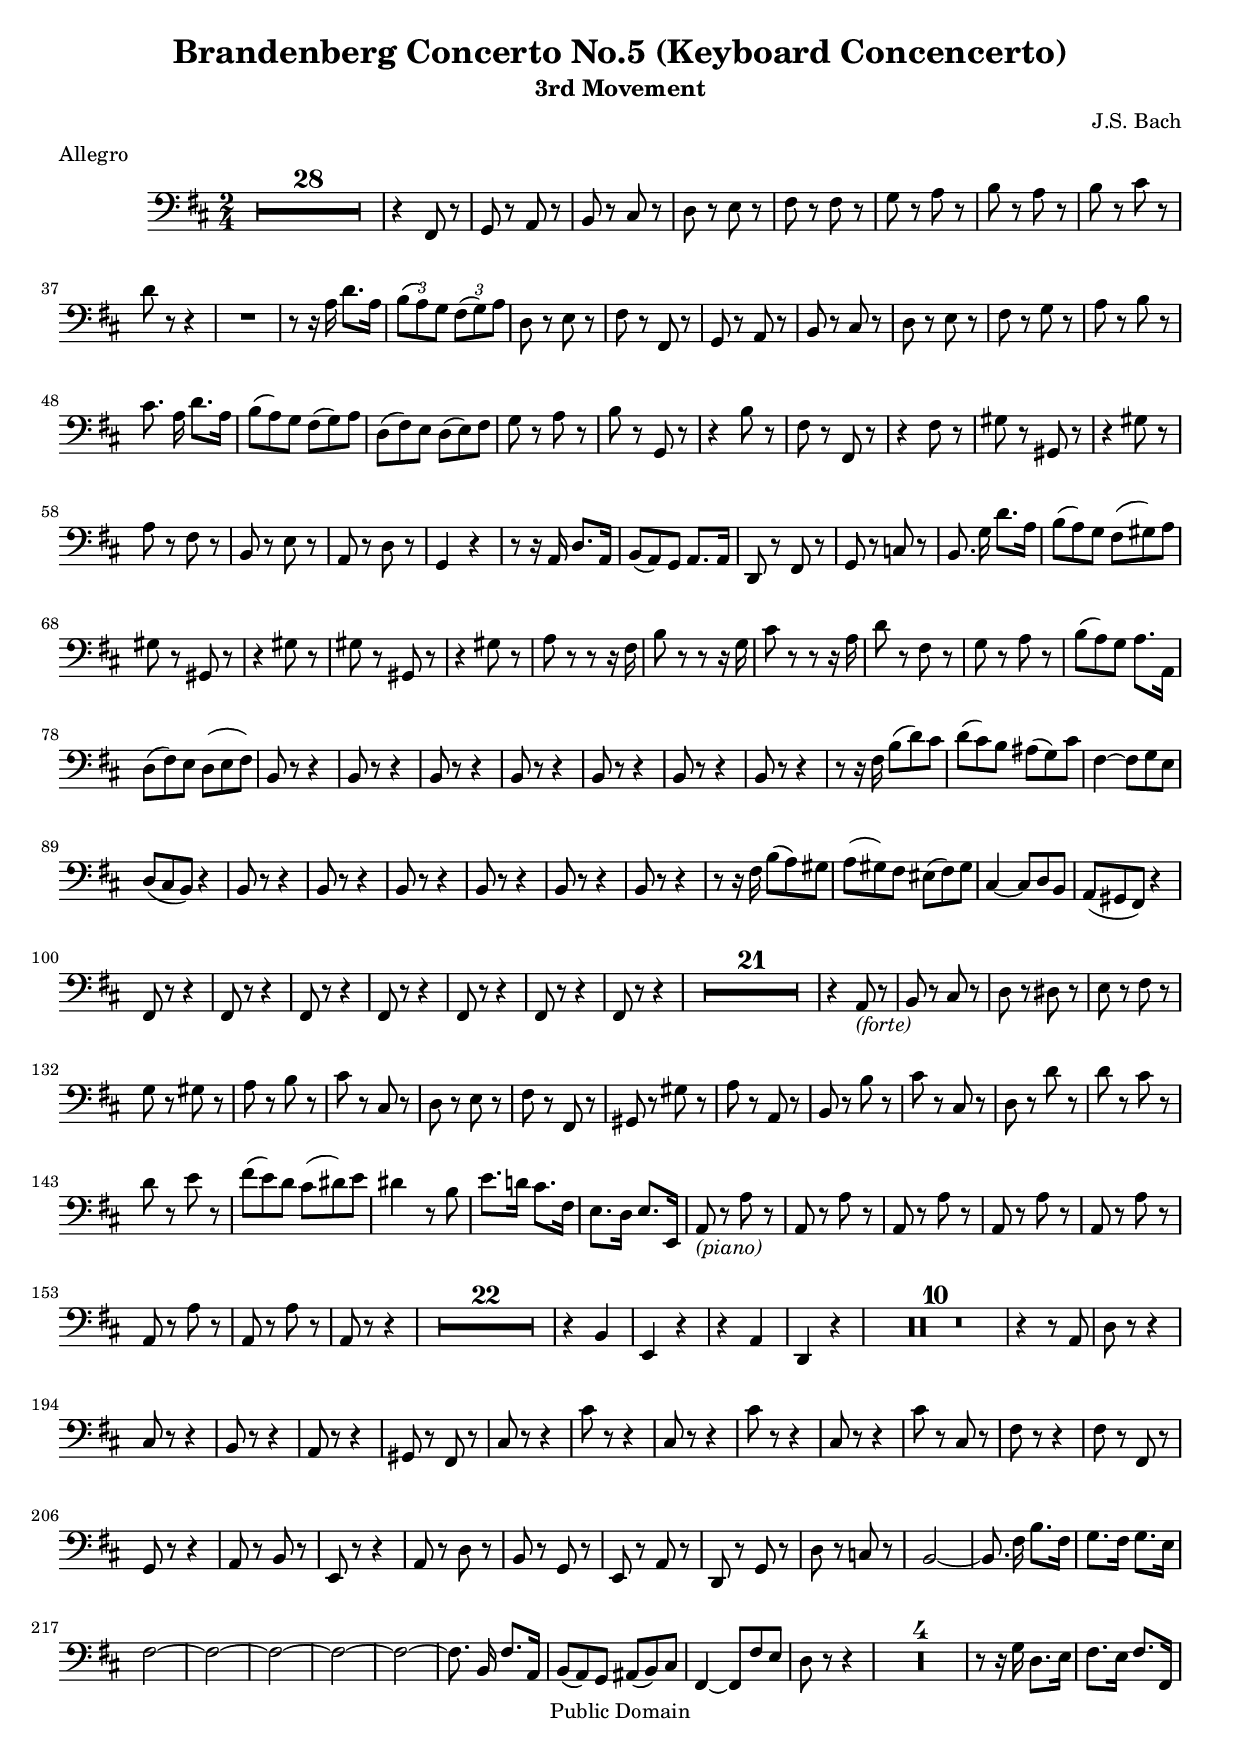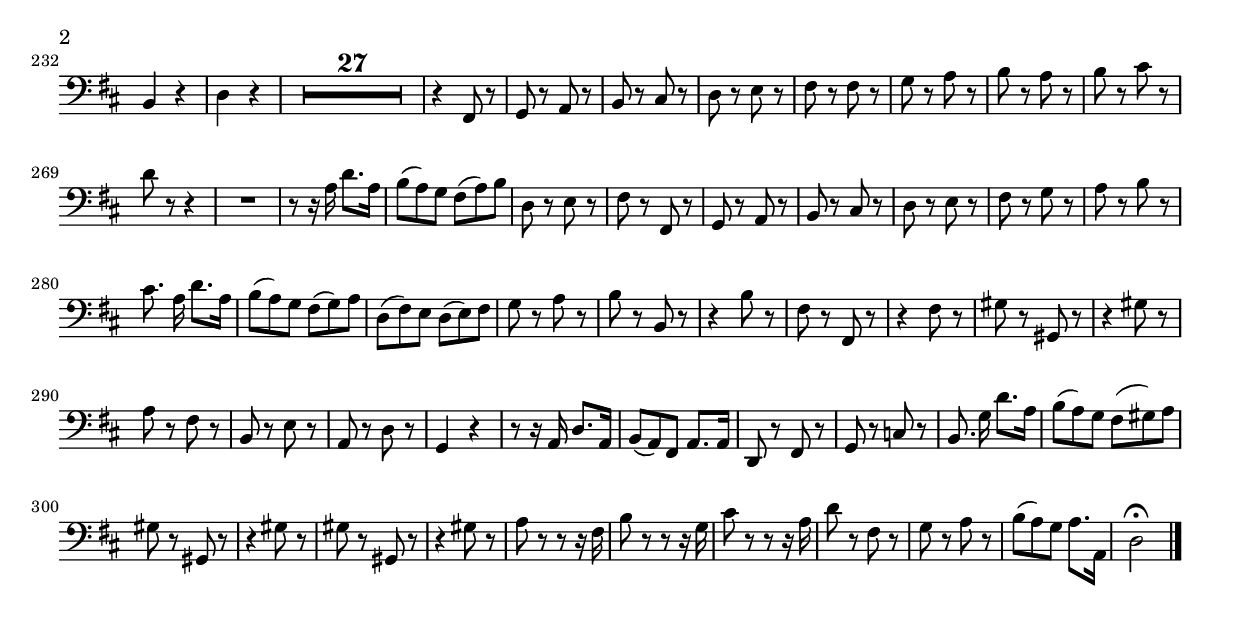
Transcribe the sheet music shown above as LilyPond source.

\version "2.18.0"

\version "2.18.0"

\include "header.ly"

cello = \relative c {
  \clef bass
  \key d \major
  \time 2/4

  \commonSettings

  % --Bar 1-- %
  R2*28 |

  % --Bar 29-- %
  r4 fis,8 r |
  g r a r |
  b r cis r |
  d r e r |

  % --Bar 33-- %
  fis r fis r |
  g r a r |
  b r a r |
  b r cis r |
  d r r4 |
  R2 |
  r8 r16 a d8. a16 |
  \tuplet 3/2 { b8( a) g fis( g) a } |
  \tripletsHide

  % --Bar 41-- %
  d, r e r |
  fis r fis, r |
  g r a r |
  b r cis r |
  d r e r |
  fis r g r |

  % --Bar 47-- %
  a r b r |
  %\autoBeamOff cis8. \autoBeamOn a16 d8. a16 | %[] workaround
  cis8.\noBeam a16 d8. a16 |
  \tuplet 3/2 {
    b8( a) g fis( g) a |
    d,( fis) e d( e) fis |
  }
  g r a r |
  b r g, r |
  r4 b'8 r |

  % --Bar 54-- %
  fis r fis, r |
  r4 fis'8 r |
  gis r gis, r |
  r4 gis'8 r |
  a r fis r |
  b, r e r |
  a, r d r |

  % --Bar 61-- %
  g,4 r |
  r8 r16 a d8. a16 |
  \tuplet 3/2 { b8( a) g } a8. a16 |
  d,8 r fis r |
  g r c r |
  \autoBeamOff b8. \autoBeamOn g'16 d'8. a16 |
  \tuplet 3/2 { b8( a) g fis( gis) a } |

  % --Bar 68-- %
  gis r gis, r |
  r4 gis'8 r |
  gis r gis, r |
  r4 gis'8 r |
  a r r r16 fis |
  b8 r r r16 g |
  cis 8 r r r16 a |
  d8 r fis, r |

  % --Bar 76-- %
  g r a r |
  \tuplet 3/2 { b( a) g } a8. a,16 |
  \tuplet 3/2 { d8( fis) e d( e fis) } |
  b, r r4 |
  \repeat unfold 6 { b8 r r4 | }

  % --Bar 86 -- %
  r8 r16 fis' \tuplet 3/2 {
    b8( d) cis |
    d( cis) b ais( g) cis |
  }
  fis,4 ~ \tuplet 3/2 {
    fis8 g e |
    d( cis b)
  } r4 |
  \repeat unfold 6 { b8 r r4 | }

  % --Bar 96 -- %
  r8 r16 fis' \tuplet 3/2 {
    b8( a) gis |
    a( gis) fis eis( fis) gis
  } |
  cis,4 ~ \tuplet 3/2 {
    cis8 d b |
    a( gis fis)
  } r4 |
  \repeat unfold 7 { fis8 r r4 | }

  % --Bar 107 -- %
  R2*21 |

  % --Bar 128 -- %
  r4 a8_\forteB r |
  b r cis r |
  d r dis r |
  e r fis r |
  g r gis r |
  a r b r |
  cis r cis, r |

  % --Bar 135 -- %
  d r e r |
  fis r fis, r |
  gis r gis' r |
  a r a, r |
  b r b' r |
  cis r cis, r |
  d r d' r |
  d r cis r |

  % --Bar 143 -- %
  d r e r |
  \tuplet 3/2 { fis( e) d cis( dis) e }
  dis4 r8 b |
  e8. d!16 cis8. fis,16 |
  e8. d16 e8. e,16 |
  a8_\pianoB r a' r |
  \repeat unfold 6 { a, r a' r | }

  % --Bar 155 -- %
  a, r r4 |
  R2 * 22 |

  % --Bar 178 -- %
  r4 b |
  e, r |
  r a |
  d, r |
  R2 * 10 |

  % --Bar 192 -- %
  r4 r8 a' |
  d r r4 |
  cis8 r r4 |

  % --Bar 195 -- %
  b8 r r4 |
  a8 r r4 |
  gis8 r fis r |
  cis'8 r r4 |
  cis'8 r r4 |
  cis,8 r r4 |
  cis'8 r r4 |
  cis,8 r r4 |

  % --Bar 203 -- %
  cis'8 r cis, r |
  fis8 r r4 |
  fis8 r fis, r |
  g8 r r4 |
  a8 r b r |
  e,8 r r4 |
  a8 r d r |
  b r g r |


  % --Bar 211 -- %
  e r a r |
  d, r g r |
  d' r c r |
  b2 ~ |
  b8. \noBeam fis'16 b8. fis16 |
  g8. fis16 g8. e16 |
  fis2 ~ |
  fis2 ~ |

  % --Bar 219 -- %
  \repeat unfold 3 { fis2 ~ | }
  % --Bar 222 -- %
  fis8. \noBeam b,16 fis'8. a,16 |
  %should beam down
  \tuplet 3/2 { b8( a) g ais( b) cis | }
  fis,4 ~ \tuplet 3/2 { fis8 fis' e | }
  d r r4 |

  % --Bar 226 -- %
  R2*4 |
  r8 r16 g d8. e16 |
  fis8. e16 fis8. fis,16 |
  b4 r |
  d r |
  %234
  %244
  %251
  %261
  R2 * 27 |
  r4 fis,8 r |
  g r a r |
  b r cis r |
  d r e r |
  fis r fis r |
  g r a r |

  % --Bar 267 -- %
  b r a r |
  b r cis r |
  d r r4 |
  R2 |
  r8 r16 a d8. a16 |
  \tuplet 3/2 { b8( a) g fis( a) b | }
  d, r e r |
  fis r fis, r |

  % --Bar 275 -- %
  g r a r |
  b r cis r |
  d r e r |
  fis r g r |
  a r b r |

  % --Bar 280 -- %
  cis8. \noBeam a16 d8. a16 |
  \tuplet 3/2 {
    b8( a) g fis( g) a |
    d,( fis) e d( e) fis |
  }
  g r a r |
  b r b, r |
  r4 b'8 r |
  fis r fis, r |
  r4 fis'8 r |

  % --Bar 288 -- %
  gis r gis, r |
  r4 gis'8 r |
  a r fis r |
  b, r e r |
  a, r d r |
  g,4 r |

  % --Bar 294 -- %
  r8 r16 a d8. a16 |
  \tuplet 3/2 { b8( a) fis } a8. a16 |
  d,8 r fis r |
  g r c r |
  b8. \noBeam g'16 d'8. a16 |
  \tuplet 3/2 { b8( a) g fis( gis) a } |
  gis r gis, r |
  r4 gis'8 r |

  % --Bar 302 -- %
  gis r gis, r |
  r4 gis'8 r |
  a r r r16 fis |
  b8 r r r16 g |
  cis8 r r r16 a |
  d8 r fis, r |
  g r a r |
  \tuplet 3/2 { b( a) g } a8. a,16 |
  d2\fermata \bar "|."
}



#(set-global-staff-size 18)

\score {
  \header {
    instrument = "Cello"
  }
  \cello
  \midi {}
  \layout {}
}
